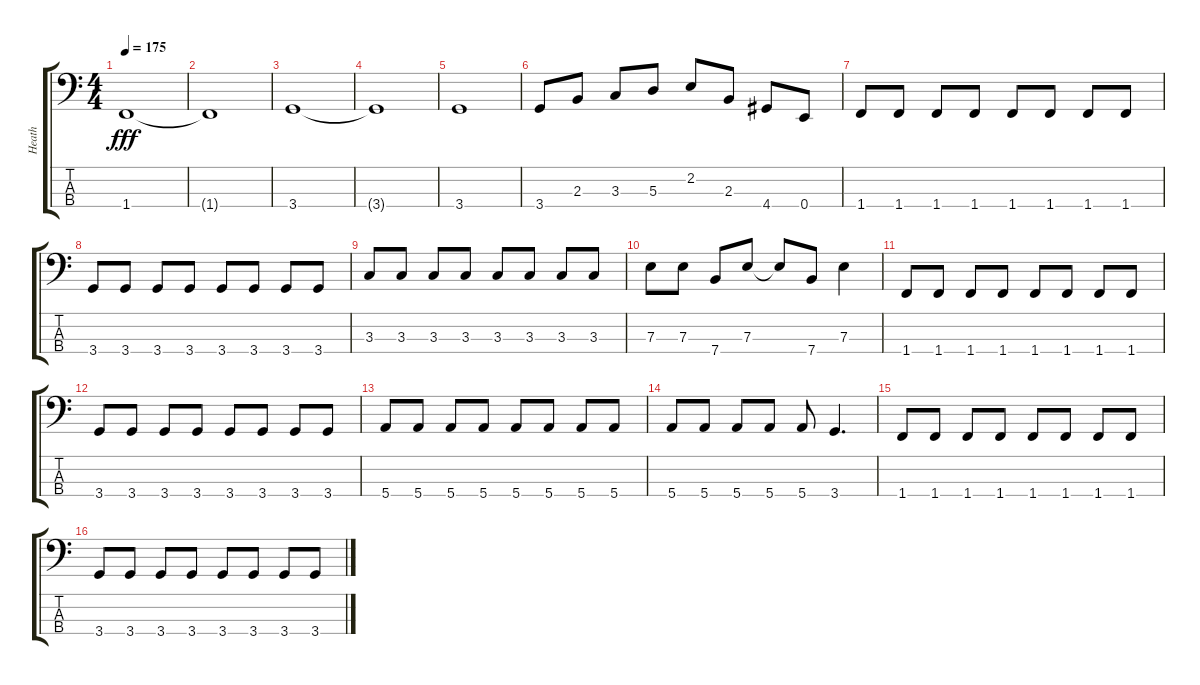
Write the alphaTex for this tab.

\track ("Heath" "Heath") {instrument electricbasspick}
\staff {score tabs}
\tuning (G2 D2 A1 E1) {hide}
\ts (4 4)
\tempo 175
\clef f4
\ks c
1.4.1{dy fff} |
1.4{t}.1 |
3.4.1 |
3.4{t}.1 |
3.4.1 |
3.4.8 2.3.8 3.3.8 5.3.8 2.2.8 2.3.8 4.4.8 0.4.8 |
1.4.8 1.4.8 1.4.8 1.4.8 1.4.8 1.4.8 1.4.8 1.4.8 |
3.4.8 3.4.8 3.4.8 3.4.8 3.4.8 3.4.8 3.4.8 3.4.8 |
3.3.8 3.3.8 3.3.8 3.3.8 3.3.8 3.3.8 3.3.8 3.3.8 |
7.3.8 7.3.8 7.4.8 7.3.8 7.3{t}.8 7.4.8 7.3.4 |
1.4.8 1.4.8 1.4.8 1.4.8 1.4.8 1.4.8 1.4.8 1.4.8 |
3.4.8 3.4.8 3.4.8 3.4.8 3.4.8 3.4.8 3.4.8 3.4.8 |
5.4.8 5.4.8 5.4.8 5.4.8 5.4.8 5.4.8 5.4.8 5.4.8 |
5.4.8 5.4.8 5.4.8 5.4.8 5.4.8 3.4.4{d} |
1.4.8 1.4.8 1.4.8 1.4.8 1.4.8 1.4.8 1.4.8 1.4.8 |
3.4.8 3.4.8 3.4.8 3.4.8 3.4.8 3.4.8 3.4.8 3.4.8
